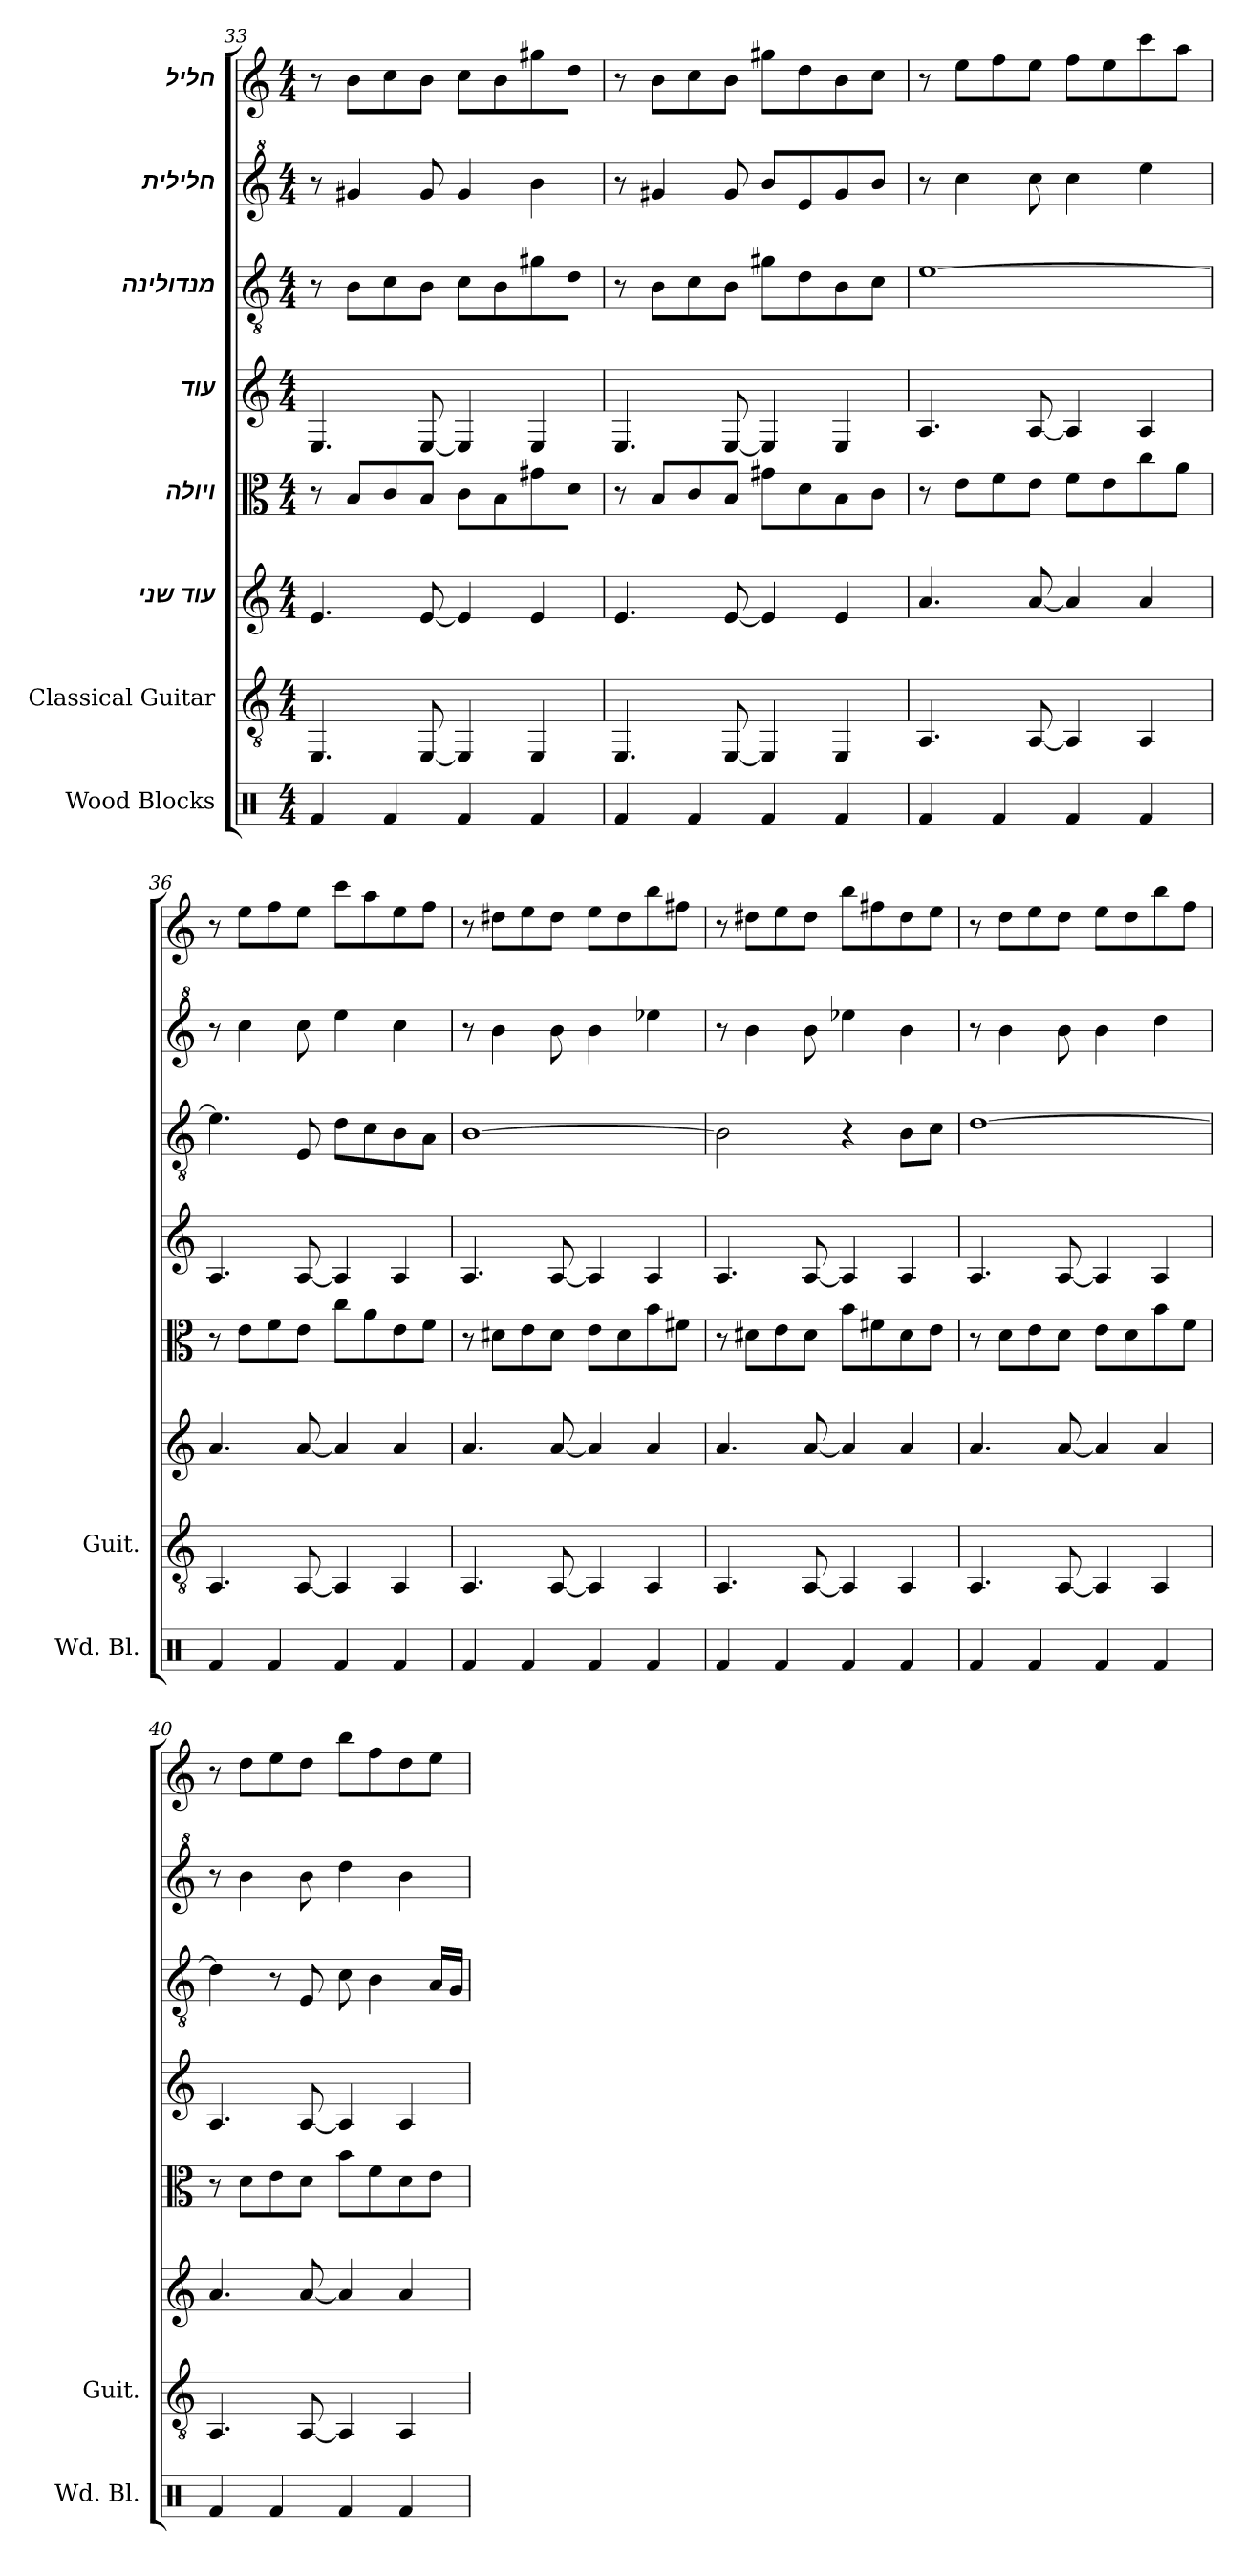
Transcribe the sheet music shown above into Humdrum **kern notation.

**kern	**kern	**kern	**kern	**kern	**kern	**kern	**kern
*part8	*part7	*part6	*part5	*part4	*part3	*part2	*part1
*staff8	*staff7	*staff6	*staff5	*staff4	*staff3	*staff2	*staff1
*I"Wood Blocks	*I"Classical Guitar	*I"עוד שני	*I"ויולה	*I"עוד	*I"מנדולינה	*I"חלילית	*I"חליל
*I'Wd. Bl.	*I'Guit.	*	*	*	*	*	*
*clefX	*clefGv2	*clefG2	*clefC3	*clefG2	*clefGv2	*clefG^2	*clefG2
*k[]	*k[]	*k[]	*k[]	*k[]	*k[]	*k[]	*k[]
*M4/4	*M4/4	*M4/4	*M4/4	*M4/4	*M4/4	*M4/4	*M4/4
=33	=33	=33	=33	=33	=33	=33	=33
4Rf/	4.EE/	4.e/	8r	4.E/	8r	8r	8r
.	.	.	8B/L	.	8B\L	4gg#X/	8b\L
4Rf/	.	.	8c/	.	8c\	.	8cc\
.	[8EE/	[8e/	8B/J	[8E/	8B\J	8gg#/	8b\J
4Rf/	4EE/]	4e/]	8c\L	4E/]	8c\L	4gg#/	8cc\L
.	.	.	8B\	.	8B\	.	8b\
4Rf/	4EE/	4e/	8g#X\	4E/	8g#X\	4bb\	8gg#X\
.	.	.	8d\J	.	8d\J	.	8dd\J
=34	=34	=34	=34	=34	=34	=34	=34
4Rf/	4.EE/	4.e/	8r	4.E/	8r	8r	8r
.	.	.	8B/L	.	8B\L	4gg#X/	8b\L
4Rf/	.	.	8c/	.	8c\	.	8cc\
.	[8EE/	[8e/	8B/J	[8E/	8B\J	8gg#/	8b\J
4Rf/	4EE/]	4e/]	8g#X\L	4E/]	8g#X\L	8bb/L	8gg#X\L
.	.	.	8d\	.	8d\	8ee/	8dd\
4Rf/	4EE/	4e/	8B\	4E/	8B\	8gg#/	8b\
.	.	.	8c\J	.	8c\J	8bb/J	8cc\J
!!LO:PB:g=z
=35	=35	=35	=35	=35	=35	=35	=35
4Rf/	4.AA/	4.a/	8r	4.A/	[1e	8r	8r
.	.	.	8e\L	.	.	4ccc\	8ee\L
4Rf/	.	.	8f\	.	.	.	8ff\
.	[8AA/	[8a/	8e\J	[8A/	.	8ccc\	8ee\J
4Rf/	4AA/]	4a/]	8f\L	4A/]	.	4ccc\	8ff\L
.	.	.	8e\	.	.	.	8ee\
4Rf/	4AA/	4a/	8cc\	4A/	.	4eee\	8ccc\
.	.	.	8a\J	.	.	.	8aa\J
=36	=36	=36	=36	=36	=36	=36	=36
4Rf/	4.AA/	4.a/	8r	4.A/	4.e\]	8r	8r
.	.	.	8e\L	.	.	4ccc\	8ee\L
4Rf/	.	.	8f\	.	.	.	8ff\
.	[8AA/	[8a/	8e\J	[8A/	8E/	8ccc\	8ee\J
4Rf/	4AA/]	4a/]	8cc\L	4A/]	8d\L	4eee\	8ccc\L
.	.	.	8a\	.	8c\	.	8aa\
4Rf/	4AA/	4a/	8e\	4A/	8B\	4ccc\	8ee\
.	.	.	8f\J	.	8A\J	.	8ff\J
=37	=37	=37	=37	=37	=37	=37	=37
4Rf/	4.AA/	4.a/	8r	4.A/	[1B	8r	8r
.	.	.	8d#X\L	.	.	4bb\	8dd#X\L
4Rf/	.	.	8e\	.	.	.	8ee\
.	[8AA/	[8a/	8d#\J	[8A/	.	8bb\	8dd#\J
4Rf/	4AA/]	4a/]	8e\L	4A/]	.	4bb\	8ee\L
.	.	.	8d#\	.	.	.	8dd#\
4Rf/	4AA/	4a/	8b\	4A/	.	4eee-X\	8bb\
.	.	.	8f#X\J	.	.	.	8ff#X\J
=38	=38	=38	=38	=38	=38	=38	=38
4Rf/	4.AA/	4.a/	8r	4.A/	2B\]	8r	8r
.	.	.	8d#X\L	.	.	4bb\	8dd#X\L
4Rf/	.	.	8e\	.	.	.	8ee\
.	[8AA/	[8a/	8d#\J	[8A/	.	8bb\	8dd#\J
4Rf/	4AA/]	4a/]	8b\L	4A/]	4r	4eee-X\	8bb\L
.	.	.	8f#X\	.	.	.	8ff#X\
4Rf/	4AA/	4a/	8d#\	4A/	8B\L	4bb\	8dd#\
.	.	.	8e\J	.	8c\J	.	8ee\J
!!LO:PB:g=z
=39	=39	=39	=39	=39	=39	=39	=39
4Rf/	4.AA/	4.a/	8r	4.A/	[1d	8r	8r
.	.	.	8d\L	.	.	4bb\	8dd\L
4Rf/	.	.	8e\	.	.	.	8ee\
.	[8AA/	[8a/	8d\J	[8A/	.	8bb\	8dd\J
4Rf/	4AA/]	4a/]	8e\L	4A/]	.	4bb\	8ee\L
.	.	.	8d\	.	.	.	8dd\
4Rf/	4AA/	4a/	8b\	4A/	.	4ddd\	8bb\
.	.	.	8f\J	.	.	.	8ff\J
=40	=40	=40	=40	=40	=40	=40	=40
4Rf/	4.AA/	4.a/	8r	4.A/	4d\]	8r	8r
.	.	.	8d\L	.	.	4bb\	8dd\L
4Rf/	.	.	8e\	.	8r	.	8ee\
.	[8AA/	[8a/	8d\J	[8A/	8E/	8bb\	8dd\J
4Rf/	4AA/]	4a/]	8b\L	4A/]	8c\	4ddd\	8bb\L
.	.	.	8f\	.	4B\	.	8ff\
4Rf/	4AA/	4a/	8d\	4A/	.	4bb\	8dd\
.	.	.	8e\J	.	16A/LL	.	8ee\J
.	.	.	.	.	16G/JJ	.	.
=	=	=	=	=	=	=	=
*-	*-	*-	*-	*-	*-	*-	*-
